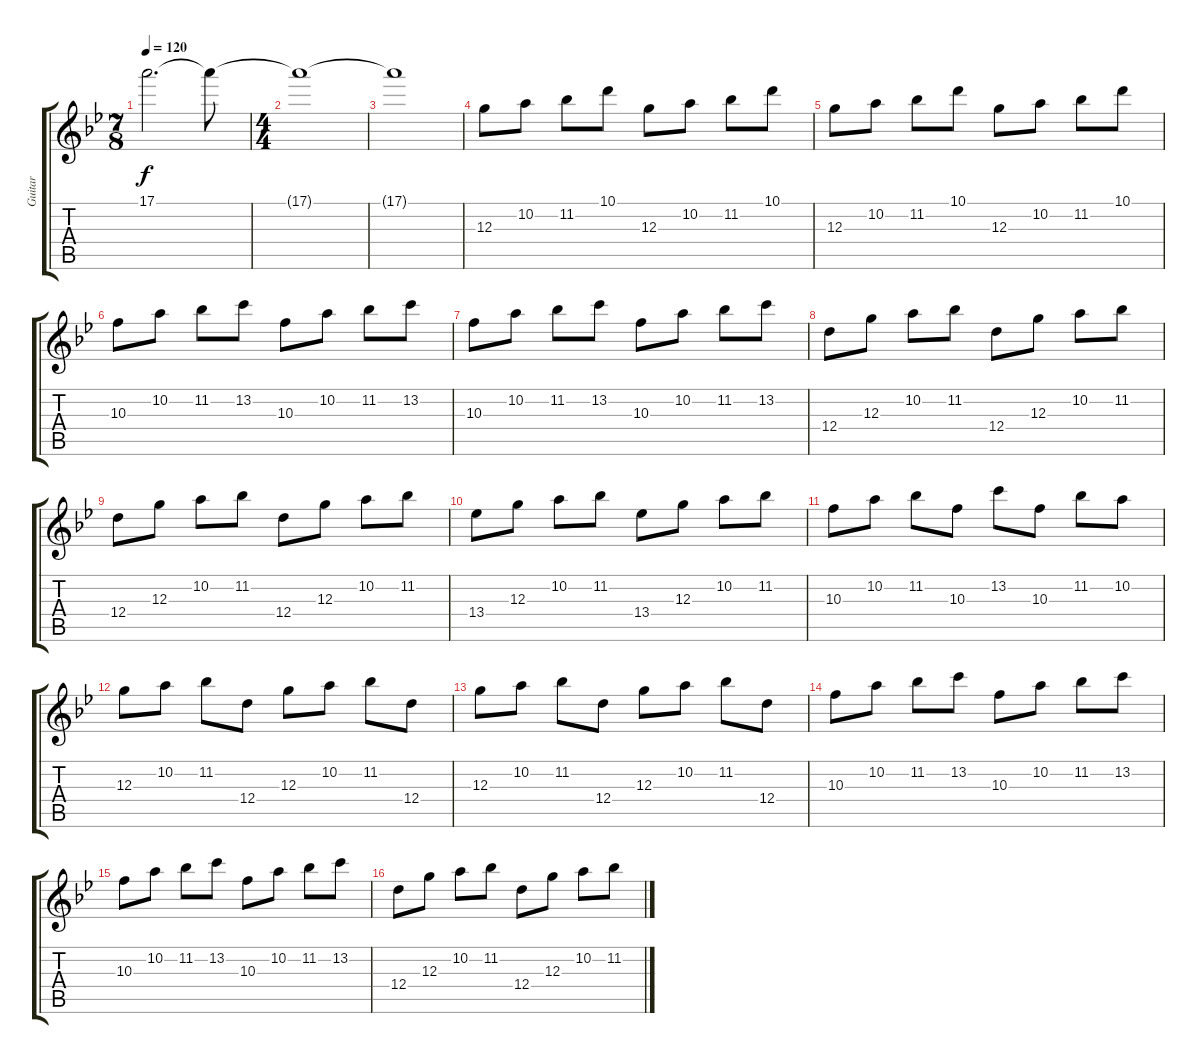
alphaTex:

\track ("Guitar" "Guitar") {instrument acousticguitarnylon}
\staff {score tabs}
\tuning (E4 B3 G3 D3 A2 E2) {hide}
\ts (7 8)
\tempo 120
\clef g2
\ks bb
17.1{t}.2{d dy f} 17.1{t}.8 |
\ts (4 4)
17.1{t}.1 |
17.1{t}.1 |
12.3.8{volume 15 balance 8 instrument acousticguitarnylon} 10.2.8 11.2.8 10.1.8 12.3.8 10.2.8 11.2.8 10.1.8 |
12.3.8 10.2.8 11.2.8 10.1.8 12.3.8 10.2.8 11.2.8 10.1.8 |
10.3.8 10.2.8 11.2.8 13.2.8 10.3.8 10.2.8 11.2.8 13.2.8 |
10.3.8 10.2.8 11.2.8 13.2.8 10.3.8 10.2.8 11.2.8 13.2.8 |
12.4.8 12.3.8 10.2.8 11.2.8 12.4.8 12.3.8 10.2.8 11.2.8 |
12.4.8 12.3.8 10.2.8 11.2.8 12.4.8 12.3.8 10.2.8 11.2.8 |
13.4.8 12.3.8 10.2.8 11.2.8 13.4.8 12.3.8 10.2.8 11.2.8 |
10.3.8 10.2.8 11.2.8 10.3.8 13.2.8 10.3.8 11.2.8 10.2.8 |
12.3.8 10.2.8 11.2.8 12.4.8 12.3.8 10.2.8 11.2.8 12.4.8 |
12.3.8 10.2.8 11.2.8 12.4.8 12.3.8 10.2.8 11.2.8 12.4.8 |
10.3.8 10.2.8 11.2.8 13.2.8 10.3.8 10.2.8 11.2.8 13.2.8 |
10.3.8 10.2.8 11.2.8 13.2.8 10.3.8 10.2.8 11.2.8 13.2.8 |
12.4.8 12.3.8 10.2.8 11.2.8 12.4.8 12.3.8 10.2.8 11.2.8
